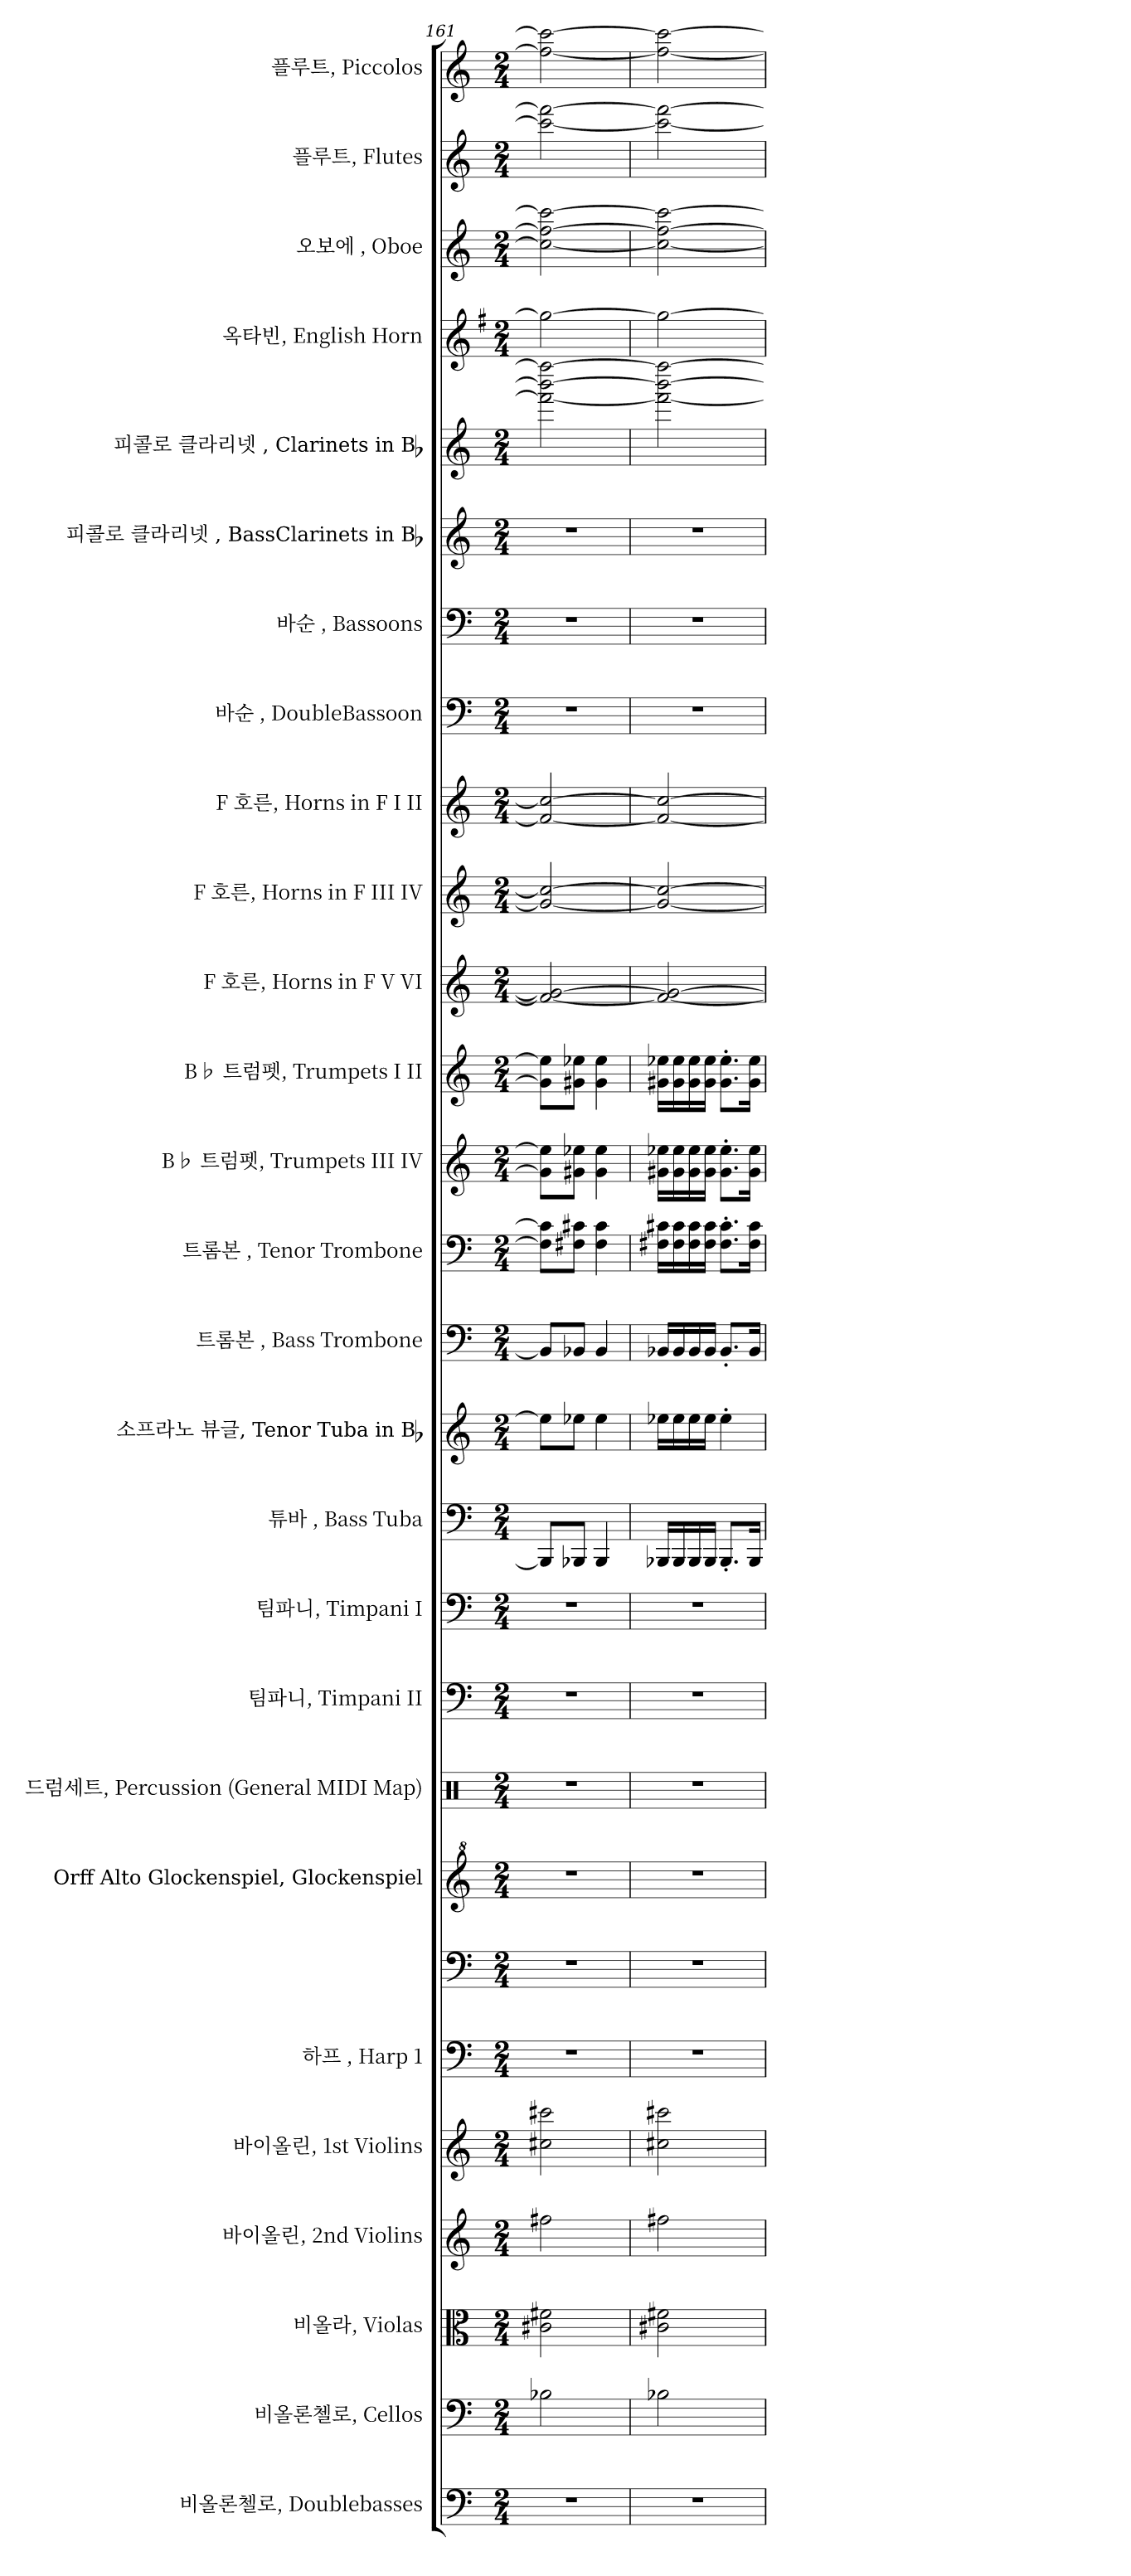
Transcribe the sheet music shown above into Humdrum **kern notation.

**kern	**kern	**kern	**kern	**kern	**kern	**kern	**kern	**kern	**kern	**kern	**kern	**kern	**kern	**kern	**kern	**kern	**kern	**kern	**kern	**kern	**kern	**kern	**kern	**kern	**kern	**kern	**kern
*part27	*part26	*part25	*part24	*part23	*part22	*part22	*part21	*part20	*part19	*part18	*part17	*part16	*part15	*part14	*part13	*part12	*part11	*part10	*part9	*part8	*part7	*part6	*part5	*part4	*part3	*part2	*part1
*staff28	*staff27	*staff26	*staff25	*staff24	*staff23	*staff22	*staff21	*staff20	*staff19	*staff18	*staff17	*staff16	*staff15	*staff14	*staff13	*staff12	*staff11	*staff10	*staff9	*staff8	*staff7	*staff6	*staff5	*staff4	*staff3	*staff2	*staff1
*I"비올론첼로, Doublebasses	*I"비올론첼로, Cellos	*I"비올라, Violas	*I"바이올린, 2nd Violins	*I"바이올린, 1st Violins	*I"하프 , Harp 1	*	*I"Orff Alto Glockenspiel, Glockenspiel	*I"드럼세트, Percussion (General MIDI Map)	*I"팀파니, Timpani II	*I"팀파니, Timpani I	*I"튜바 , Bass Tuba	*I"소프라노 뷰글, Tenor Tuba in Bb	*I"트롬본 , Bass Trombone	*I"트롬본 , Tenor Trombone	*I"B♭ 트럼펫, Trumpets III IV	*I"B♭ 트럼펫, Trumpets I II	*I"F 호른, Horns in F  V  VI	*I"F 호른, Horns in F III IV	*I"F 호른, Horns in F  I  II	*I"바순 , DoubleBassoon	*I"바순 , Bassoons	*I"피콜로 클라리넷 , BassClarinets in Bb	*I"피콜로 클라리넷 , Clarinets in Bb	*I"옥타빈, English Horn	*I"오보에 , Oboe	*I"플루트, Flutes	*I"플루트, Piccolos
*	*	*I'Vlas.	*I'Vlns.	*I'Vlns.	*I'Hrp.	*	*I'O. A. Glk.	*	*I'Timp.	*I'Timp.	*I'Tba.	*	*I'Tbn.	*I'Tbn.	*I'B♭ Tpt.	*I'B♭ Tpt.	*I'F Hn.	*I'F Hn.	*I'F Hn.	*	*I'Bsn.	*	*	*	*I'Ob.	*I'Fl.	*
*clefF4	*clefF4	*clefC3	*clefG2	*clefG2	*clefF4	*clefF4	*clefG^2	*clefX	*clefF4	*clefF4	*clefF4	*clefG2	*clefF4	*clefF4	*clefG2	*clefG2	*clefG2	*clefG2	*clefG2	*clefF4	*clefF4	*clefG2	*clefG2	*clefG2	*clefG2	*clefG2	*clefG2
*	*	*	*	*	*	*	*	*	*	*	*	*	*	*	*ITrd1c2	*ITrd1c2	*ITrd4c7	*ITrd4c7	*ITrd4c7	*	*	*ITrd-5c-8	*ITrd-5c-8	*ITrd4c7	*	*	*
*k[]	*k[]	*k[]	*k[]	*k[]	*k[]	*k[]	*k[]	*k[]	*k[]	*k[]	*k[]	*k[]	*k[]	*k[]	*k[b-e-]	*k[b-e-]	*k[b-]	*k[b-]	*k[b-]	*k[]	*k[]	*k[b-e-a-d-]	*k[b-e-a-d-]	*k[]	*k[]	*k[]	*k[]
*M2/4	*M2/4	*M2/4	*M2/4	*M2/4	*M2/4	*M2/4	*M2/4	*M2/4	*M2/4	*M2/4	*M2/4	*M2/4	*M2/4	*M2/4	*M2/4	*M2/4	*M2/4	*M2/4	*M2/4	*M2/4	*M2/4	*M2/4	*M2/4	*M2/4	*M2/4	*M2/4	*M2/4
=161	=161	=161	=161	=161	=161	=161	=161	=161	=161	=161	=161	=161	=161	=161	=161	=161	=161	=161	=161	=161	=161	=161	=161	=161	=161	=161	=161
2r	2B-X\	2c#X\ 2f#X\	2ff#X\	2cc#X\ 2ccc#X\	2r	2r	2r	2r	2r	2r	8BBB-/L]	8ee-\L]	8BB-/L]	8F#\] 8c#\]L	8f#\] 8dd-\]L	8f#\] 8dd-\]L	2B-/_ 2c#/_	2c#/_ 2f#/_	2B-/_ 2f#/_	2r	2r	2r	2dddd-\_ 2gggg-\_ 2ddddd-\_	2cc#\_	2cc#\_ 2ff#\_ 2ccc#\_	2ccc#\_ 2fff#\_	2ff#\_ 2ccc#\_
.	.	.	.	.	.	.	.	.	.	.	8BBB-X/J	8ee-X\J	8BB-X/J	8F#X\ 8c#X\J	8f#X\ 8dd-X\J	8f#X\ 8dd-X\J	.	.	.	.	.	.	.	.	.	.	.
.	.	.	.	.	.	.	.	.	.	.	4BBB-/	4ee-\	4BB-/	4F#\ 4c#\	4f#\ 4dd-\	4f#\ 4dd-\	.	.	.	.	.	.	.	.	.	.	.
=162	=162	=162	=162	=162	=162	=162	=162	=162	=162	=162	=162	=162	=162	=162	=162	=162	=162	=162	=162	=162	=162	=162	=162	=162	=162	=162	=162
2r	2B-X\	2c#X\ 2f#X\	2ff#X\	2cc#X\ 2ccc#X\	2r	2r	2r	2r	2r	2r	16BBB-X/LL	16ee-X\LL	16BB-X/LL	16F#X\ 16c#X\LL	16f#X\ 16dd-X\LL	16f#X\ 16dd-X\LL	2B-/_ 2c#/_	2c#/_ 2f#/_	2B-/_ 2f#/_	2r	2r	2r	2dddd-\_ 2gggg-\_ 2ddddd-\_	2cc#\_	2cc#\_ 2ff#\_ 2ccc#\_	2ccc#\_ 2fff#\_	2ff#\_ 2ccc#\_
.	.	.	.	.	.	.	.	.	.	.	16BBB-/	16ee-\	16BB-/	16F#\ 16c#\	16f#\ 16dd-\	16f#\ 16dd-\	.	.	.	.	.	.	.	.	.	.	.
.	.	.	.	.	.	.	.	.	.	.	16BBB-/	16ee-\	16BB-/	16F#\ 16c#\	16f#\ 16dd-\	16f#\ 16dd-\	.	.	.	.	.	.	.	.	.	.	.
.	.	.	.	.	.	.	.	.	.	.	16BBB-/JJ	16ee-\JJ	16BB-/JJ	16F#\ 16c#\JJ	16f#\ 16dd-\JJ	16f#\ 16dd-\JJ	.	.	.	.	.	.	.	.	.	.	.
.	.	.	.	.	.	.	.	.	.	.	8.BBB-'/L	4ee-'\	8.BB-'/L	8.F#\' 8.c#\'L	8.f#\' 8.dd-\'L	8.f#\' 8.dd-\'L	.	.	.	.	.	.	.	.	.	.	.
.	.	.	.	.	.	.	.	.	.	.	16BBB-/Jk	.	16BB-/Jk	16F#\ 16c#\Jk	16f#\ 16dd-\Jk	16f#\ 16dd-\Jk	.	.	.	.	.	.	.	.	.	.	.
=	=	=	=	=	=	=	=	=	=	=	=	=	=	=	=	=	=	=	=	=	=	=	=	=	=	=	=
*-	*-	*-	*-	*-	*-	*-	*-	*-	*-	*-	*-	*-	*-	*-	*-	*-	*-	*-	*-	*-	*-	*-	*-	*-	*-	*-	*-
